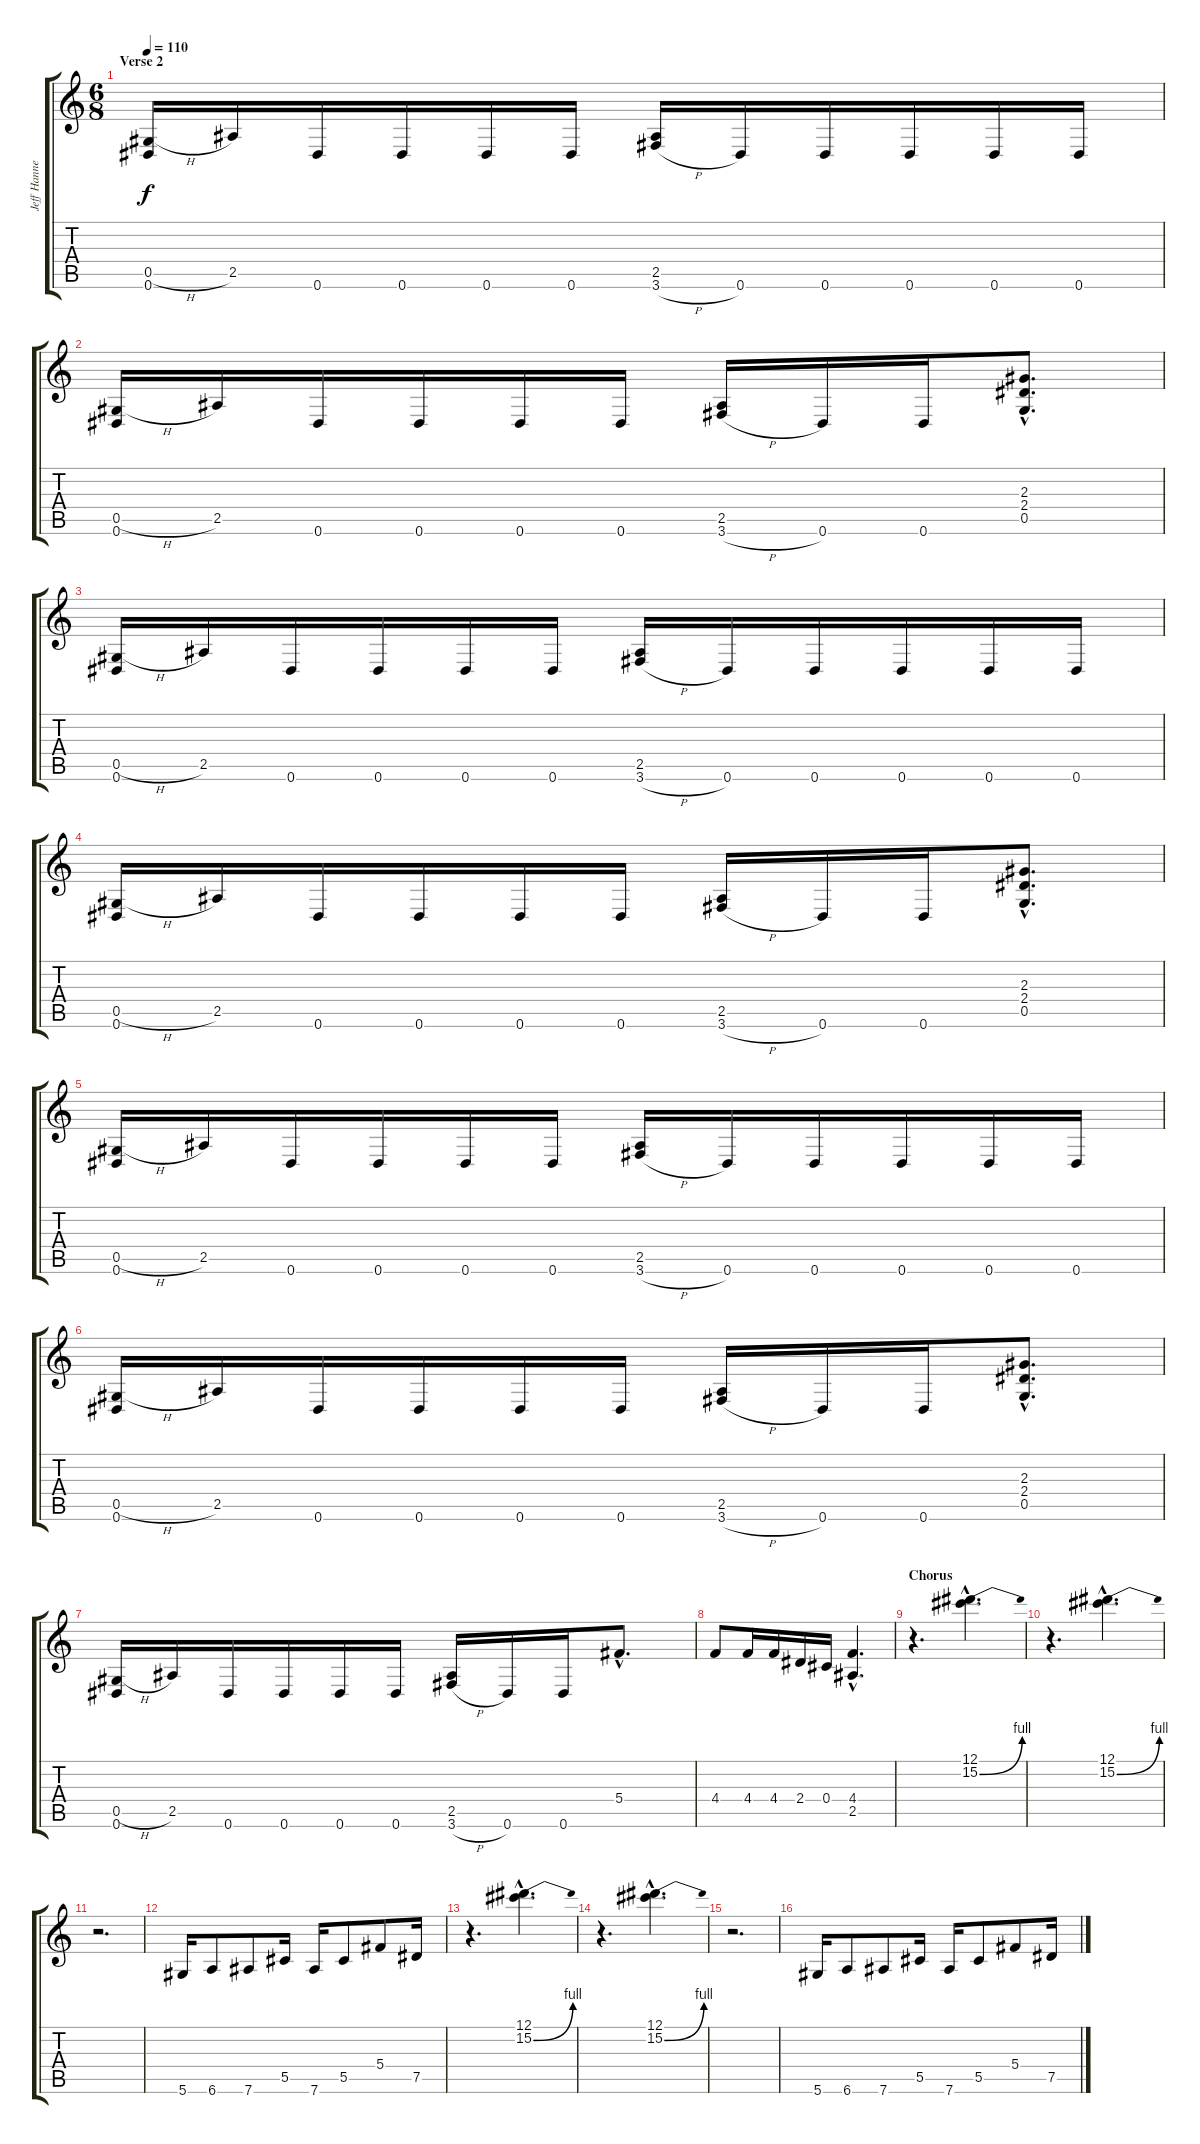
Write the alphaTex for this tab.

\track ("Jeff Hanneman (guitar)" "Jeff Hanne") {instrument distortionguitar}
\staff {score tabs}
\tuning (Eb4 Bb3 Gb3 Db3 Ab2 Eb2) {hide}
\ts (6 8)
\section ("" "Verse 2")
\tempo 110
\clef g2
\ks c
(0.5{h} 0.6).16{dy f} 2.5.16 0.6.16 0.6.16 0.6.16 0.6.16 (2.5 3.6{h}).16 0.6.16 0.6.16 0.6.16 0.6.16 0.6.16 |
(0.5{h} 0.6).16 2.5.16 0.6.16 0.6.16 0.6.16 0.6.16 (2.5 3.6{h}).16 0.6.16 0.6.16 (2.3{hac} 2.4{hac} 0.5{hac}).8{d} |
(0.5{h} 0.6).16 2.5.16 0.6.16 0.6.16 0.6.16 0.6.16 (2.5 3.6{h}).16 0.6.16 0.6.16 0.6.16 0.6.16 0.6.16 |
(0.5{h} 0.6).16 2.5.16 0.6.16 0.6.16 0.6.16 0.6.16 (2.5 3.6{h}).16 0.6.16 0.6.16 (2.3{hac} 2.4{hac} 0.5{hac}).8{d} |
(0.5{h} 0.6).16 2.5.16 0.6.16 0.6.16 0.6.16 0.6.16 (2.5 3.6{h}).16 0.6.16 0.6.16 0.6.16 0.6.16 0.6.16 |
(0.5{h} 0.6).16 2.5.16 0.6.16 0.6.16 0.6.16 0.6.16 (2.5 3.6{h}).16 0.6.16 0.6.16 (2.3{hac} 2.4{hac} 0.5{hac}).8{d} |
(0.5{h} 0.6).16 2.5.16 0.6.16 0.6.16 0.6.16 0.6.16 (2.5 3.6{h}).16 0.6.16 0.6.16 5.4{hac}.8{d} |
4.4.8 4.4.16 4.4.16 2.4.16 0.4.16 (4.4{hac} 2.5{hac}).4{d} |
\section ("" "Chorus")
r.4{d} (12.1{hac} 15.2{be (bend 0 0 60 4) hac}).4{d} |
r.4{d} (12.1{hac} 15.2{be (bend 0 0 60 4) hac}).4{d} |
r.2{d} |
5.6.16 6.6.8 7.6.8 5.5.16 7.6.16 5.5.8 5.4.8 7.5.16 |
r.4{d} (12.1{hac} 15.2{be (bend 0 0 60 4) hac}).4{d} |
r.4{d} (12.1{hac} 15.2{be (bend 0 0 60 4) hac}).4{d} |
r.2{d} |
5.6.16 6.6.8 7.6.8 5.5.16 7.6.16 5.5.8 5.4.8 7.5.16
